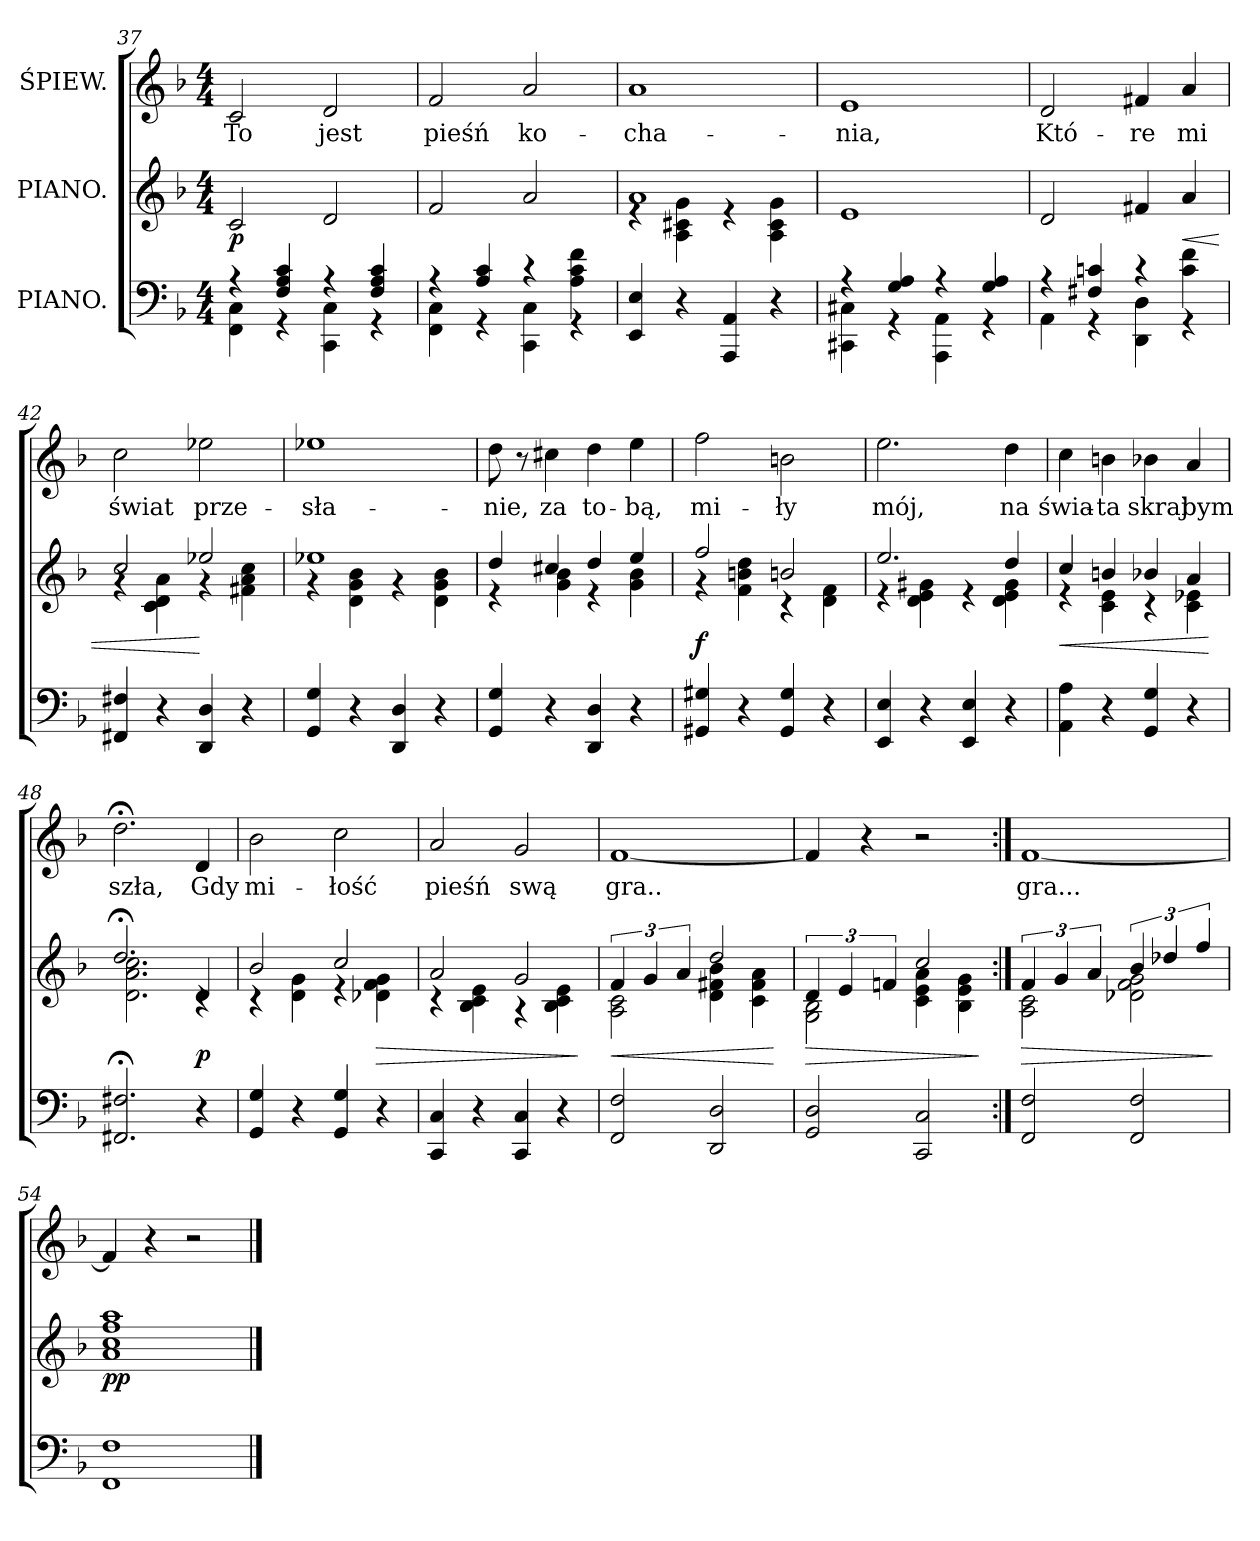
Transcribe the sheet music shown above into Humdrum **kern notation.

**kern	**kern	**dynam	**kern	**text
*part3	*part2	*part2	*part1	*part1
*staff3	*staff2	*staff2	*staff1	*staff1
*I"PIANO.	*I"PIANO.	*	*I"ŚPIEW.	*
*clefF4	*clefG2	*	*clefG2	*
*k[b-]	*k[b-]	*	*k[b-]	*
*F:	*F:	*	*F:	*
*M4/4	*M4/4	*	*M4/4	*
=37	=37	=37	=37	=37
*^	*	*	*	*
4r	4FF\ 4C\	2c/	p	2c/	To
4F/ 4A/ 4c/	4r	.	.	.	.
4r	4CC\ 4C\	2d/	.	2d/	jest
4F/ 4A/ 4c/	4r	.	.	.	.
=38	=38	=38	=38	=38	=38
4r	4FF\ 4C\	2f/	.	2f/	pieśń
4A/ 4c/	4r	.	.	.	.
4r	4CC\ 4C\	2a/	.	2a/	ko-
4A\ 4c\ 4f\	4r	.	.	.	.
*v	*v	*	*	*	*
=39	=39	=39	=39	=39
*	*^	*	*	*
4EE/ 4E/	1a	4re	.	1a	-cha-
4r	.	4A\ 4c#X\ 4g\	.	.	.
4AAA/ 4AA/	.	4re	.	.	.
4r	.	4A\ 4c#\ 4g\	.	.	.
*	*v	*v	*	*	*
=40	=40	=40	=40	=40
*^	*	*	*	*
4r	4CC#X\ 4C#X\	1e	.	1e	-nia,
4G/ 4A/	4r	.	.	.	.
4r	4AAA\ 4AA\	.	.	.	.
4G/ 4A/	4r	.	.	.	.
=41	=41	=41	=41	=41	=41
4r	4AA\	2d/	.	2d/	Któ-
4F#X/ 4cn/	4r	.	.	.	.
4r	4DD\ 4D\	4f#X/	.	4f#X/	-re
!	!	!	!LO:HP:b	!	!
4c\ 4f\	4r	4a/	<	4a/	mi
*v	*v	*	*	*	*
=42	=42	=42	=42	=42
*	*^	*	*	*
4FF#X/ 4F#X/	2cc/	4rg	.	2cc\	świat
4r	.	4c\ 4d\ 4a\	.	.	.
4DD/ 4D/	2ee-X/	4rg	[	2ee-X\	prze-
4r	.	4f#X\ 4a\ 4cc\	.	.	.
=43	=43	=43	=43	=43	=43
4GG/ 4G/	1ee-X	4rg	.	1ee-X	-sła-
4r	.	4d\ 4g\ 4b-\	.	.	.
4DD/ 4D/	.	4rg	.	.	.
4r	.	4d\ 4g\ 4b-\	.	.	.
=44	=44	=44	=44	=44	=44
4GG/ 4G/	4dd/	4r	.	8dd\	-nie,
.	.	.	.	8r	.
4r	4cc#X/	4g\ 4b-\	.	4cc#X\	za
4DD/ 4D/	4dd/	4r	.	4dd\	to-
4r	4ee/	4g\ 4b-\	.	4ee\	-bą,
=45	=45	=45	=45	=45	=45
4GG#X/ 4G#X/	2ff/	4r	f	2ff\	mi-
4r	.	4f\ 4bn\ 4dd\	.	.	.
4GG#/ 4G#/	2bn/	4r	.	2bn\	-ły
4r	.	4d\ 4f\	.	.	.
=46	=46	=46	=46	=46	=46
4EE/ 4E/	2.ee/	4r	.	2.ee\	mój,
4r	.	4d\ 4e\ 4g#X\	.	.	.
4EE/ 4E/	.	4r	.	.	.
4r	4dd/	4d\ 4e\ 4g#\	.	4dd\	na
=47	=47	=47	=47	=47	=47
!	!	!	!LO:HP:b	!	!
4AA\ 4A\	4cc/	4r	<	4cc\	świa-
4r	4bn/	4c\ 4e\	.	4bn\	-ta
4GG/ 4G/	4b-X/	4r	.	4b-X\	skraj
4r	4a/	4c\ 4e-X\	.	4a/	bym
*	*v	*v	*	*	*
.	.	[	.	.
=48	=48	=48	=48	=48
*	*^	*	*	*
2.FF#X;/ 2.F#X;/	2.dd;</	2.d\ 2.a\ 2.cc\	.	2.dd;<\	szła,
4r	4d/	4rc	p	4d/	Gdy
=49	=49	=49	=49	=49	=49
4GG/ 4G/	2b-/	4r	.	2b-\	mi-
4r	.	4d\ 4g\	.	.	.
4GG/ 4G/	2cc/	4r	.	2cc\	-łość
!	!	!	!LO:HP:b	!	!
4r	.	4d-X\ 4f\ 4g\	>	.	.
=50	=50	=50	=50	=50	=50
4CC/ 4C/	2a/	4r	.	2a/	pieśń
4r	.	4B-\ 4c\ 4e\	.	.	.
4CC/ 4C/	2g/	4r	.	2g/	swą
4r	.	4B-\ 4c\ 4e\	.	.	.
*	*v	*v	*	*	*
.	.	]	.	.
=51	=51	=51	=51	=51
*	*^	*	*	*
!	!	!	!LO:HP:b	!	!
2FF/ 2F/	6f/	2A\ 2c\	<	[1f	gra..
.	6g/	.	.	.	.
.	6a/	.	.	.	.
2DD/ 2D/	2dd/	4d\ 4f#X\ 4b-\	.	.	.
.	.	4c\ 4f#\ 4a\	.	.	.
*	*v	*v	*	*	*
.	.	[	.	.
=52	=52	=52	=52	=52
*	*^	*	*	*
!	!	!	!LO:HP:b	!	!
2GG/ 2D/	6d/	2G\ 2B-\	>	4f/]	.
.	6e/	.	.	.	.
.	.	.	.	4r	.
.	6fn/	.	.	.	.
2CC/ 2C/	2cc/	4c\ 4e\ 4a\	.	2r	.
.	.	4B-\ 4e\ 4g\	.	.	.
*	*v	*v	*	*	*
.	.	]	.	.
=53:|!	=53:|!	=53:|!	=53:|!	=53:|!
*	*^	*	*	*
!	!	!	!LO:HP:b	!	!
2FF/ 2F/	6f/	2A\ 2c\	>	[1f	gra...
.	6g/	.	.	.	.
.	6a/	.	.	.	.
2FF/ 2F/	6b-/	2d-X\ 2f\ 2g\	.	.	.
.	6dd-X/	.	.	.	.
.	6ff/	.	.	.	.
*	*v	*v	*	*	*
.	.	]	.	.
=54	=54	=54	=54	=54
1FF 1F	1a 1cc 1ff 1aa	pp	4f/]	.
.	.	.	4r	.
.	.	.	2r	.
==	==	==	==	==
*-	*-	*-	*-	*-
